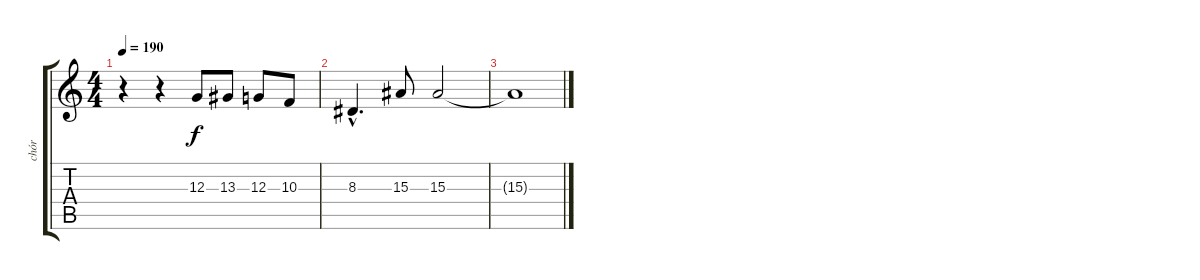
\track ("chór" "chór") {instrument fx7echoes}
\staff {score tabs}
\tuning (E4 B3 G3 D3 A2 E2) {hide}
\ts (4 4)
\tempo 190
\clef g2
\ks c
r.4{dy f} r.4 12.3.8 13.3.8 12.3.8 10.3.8 |
8.3{hac}.4{d} 15.3.8 15.3.2 |
15.3{t}.1
